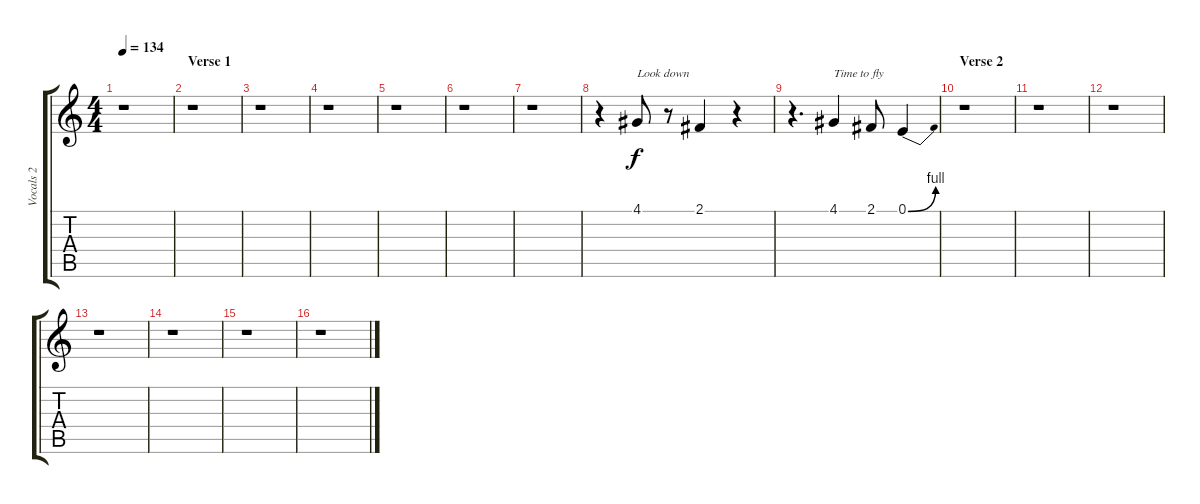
\track ("Vocals 2" "Vocals 2") {instrument violin}
\staff {score tabs}
\tuning (E4 B3 G3 D3 A2 E2) {hide}
\ts (4 4)
\tempo 134
\clef g2
\ks c
r.1{dy f} |
\section ("" "Verse 1")
r.1 |
r.1 |
r.1 |
r.1 |
r.1 |
r.1 |
r.4 4.1.8{txt "Look down"} r.8 2.1.4 r.4 |
r.4{d} 4.1.4{txt "Time to fly"} 2.1.8 0.1{be (bend 0 0 60 4)}.4 |
\section ("" "Verse 2")
r.1 |
r.1 |
r.1 |
r.1 |
r.1 |
r.1 |
r.1
